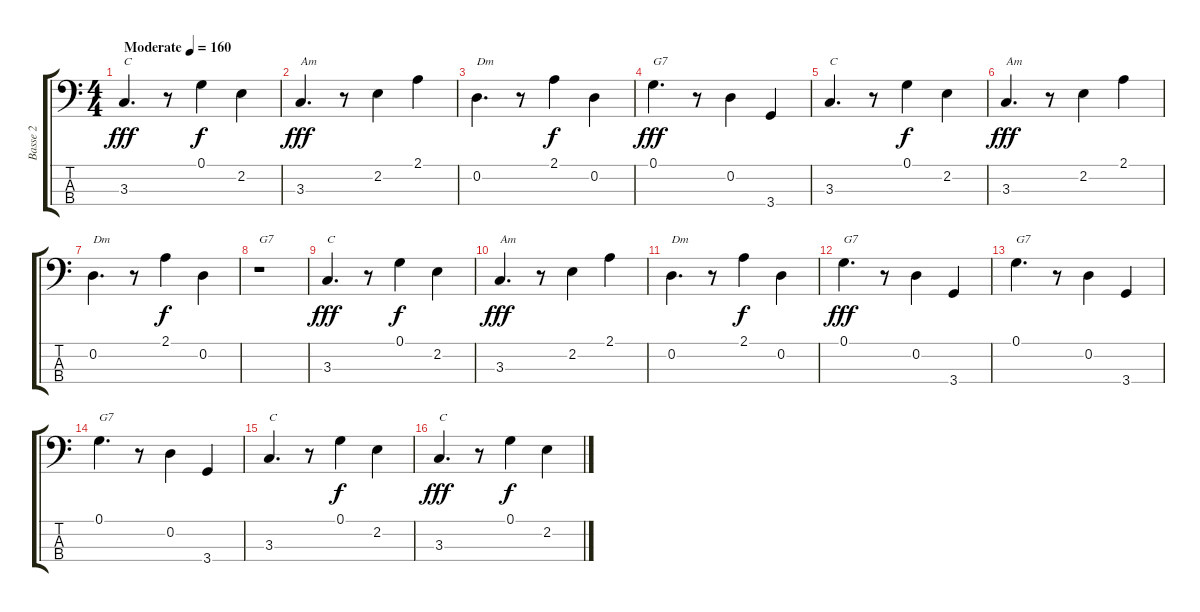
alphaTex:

\track ("Basse 2" "Basse 2") {instrument electricbassfinger}
\staff {score tabs}
\tuning (G2 D2 A1 E1) {hide}
\ts (4 4)
\tempo (160 "Moderate")
\clef f4
\ks c
3.3.4{d txt "C" dy fff instrument electricbassfinger} r.8 0.1.4{dy f} 2.2.4 |
3.3.4{d txt "Am" dy fff} r.8 2.2.4 2.1.4 |
0.2.4{d txt "Dm"} r.8 2.1.4{dy f} 0.2.4 |
0.1.4{d txt "G7" dy fff} r.8 0.2.4 3.4.4 |
3.3.4{d txt "C"} r.8 0.1.4{dy f} 2.2.4 |
3.3.4{d txt "Am" dy fff} r.8 2.2.4 2.1.4 |
0.2.4{d txt "Dm"} r.8 2.1.4{dy f} 0.2.4 |
r.1{txt "G7"} |
3.3.4{d txt "C" dy fff} r.8 0.1.4{dy f} 2.2.4 |
3.3.4{d txt "Am" dy fff} r.8 2.2.4 2.1.4 |
0.2.4{d txt "Dm"} r.8 2.1.4{dy f} 0.2.4 |
0.1.4{d txt "G7" dy fff} r.8 0.2.4 3.4.4 |
0.1.4{d txt "G7"} r.8 0.2.4 3.4.4 |
0.1.4{d txt "G7"} r.8 0.2.4 3.4.4 |
3.3.4{d txt "C"} r.8 0.1.4{dy f} 2.2.4 |
3.3.4{d txt "C" dy fff} r.8 0.1.4{dy f} 2.2.4
